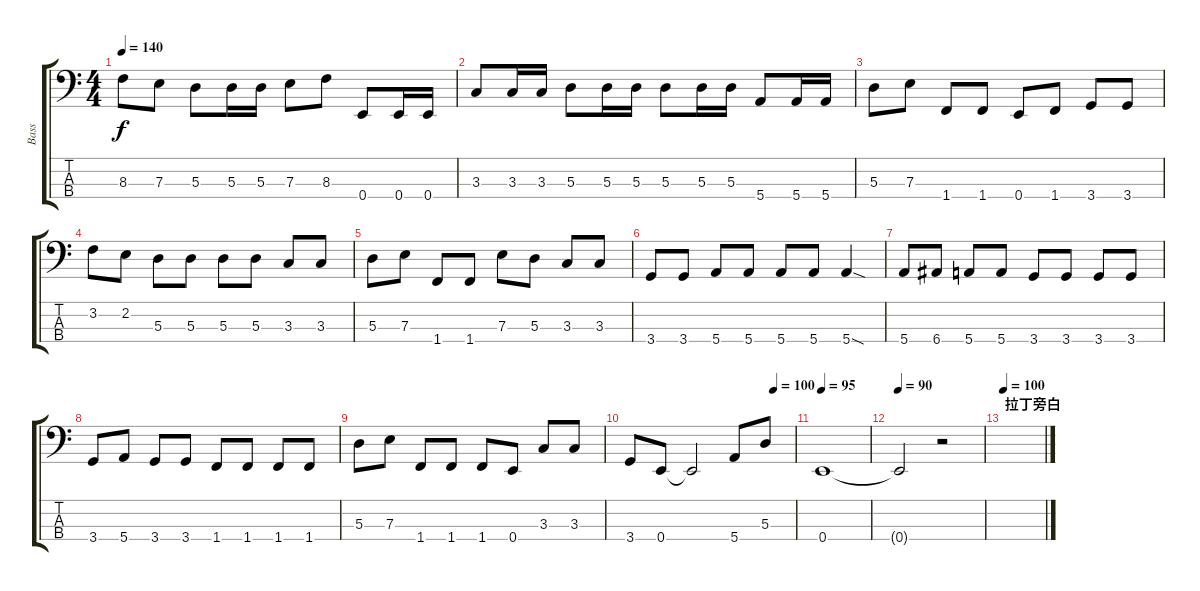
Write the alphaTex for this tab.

\track ("Bass" "Bass") {instrument electricbasspick}
\staff {score tabs}
\tuning (G2 D2 A1 E1) {hide}
\ts (4 4)
\tempo 140
\clef f4
\ks c
8.3.8{dy f} 7.3.8 5.3.8 5.3.16 5.3.16 7.3.8 8.3.8 0.4.8 0.4.16 0.4.16 |
3.3.8 3.3.16 3.3.16 5.3.8 5.3.16 5.3.16 5.3.8 5.3.16 5.3.16 5.4.8 5.4.16 5.4.16 |
5.3.8 7.3.8 1.4.8 1.4.8 0.4.8 1.4.8 3.4.8 3.4.8 |
3.2.8 2.2.8 5.3.8 5.3.8 5.3.8 5.3.8 3.3.8 3.3.8 |
5.3.8 7.3.8 1.4.8 1.4.8 7.3.8 5.3.8 3.3.8 3.3.8 |
3.4.8 3.4.8 5.4.8 5.4.8 5.4.8 5.4.8 5.4{sod}.4 |
5.4.8 6.4.8 5.4.8 5.4.8 3.4.8 3.4.8 3.4.8 3.4.8 |
3.4.8 5.4.8 3.4.8 3.4.8 1.4.8 1.4.8 1.4.8 1.4.8 |
5.3.8 7.3.8 1.4.8 1.4.8 1.4.8 0.4.8 3.3.8 3.3.8 |
\tempo (100 0.875)
3.4.8 0.4.8 0.4{t}.2 5.4.8 5.3.8 |
\tempo 95
0.4.1 |
\tempo 90
0.4{t}.2 r.2 |
\section ("" "拉丁旁白")
\tempo 100
